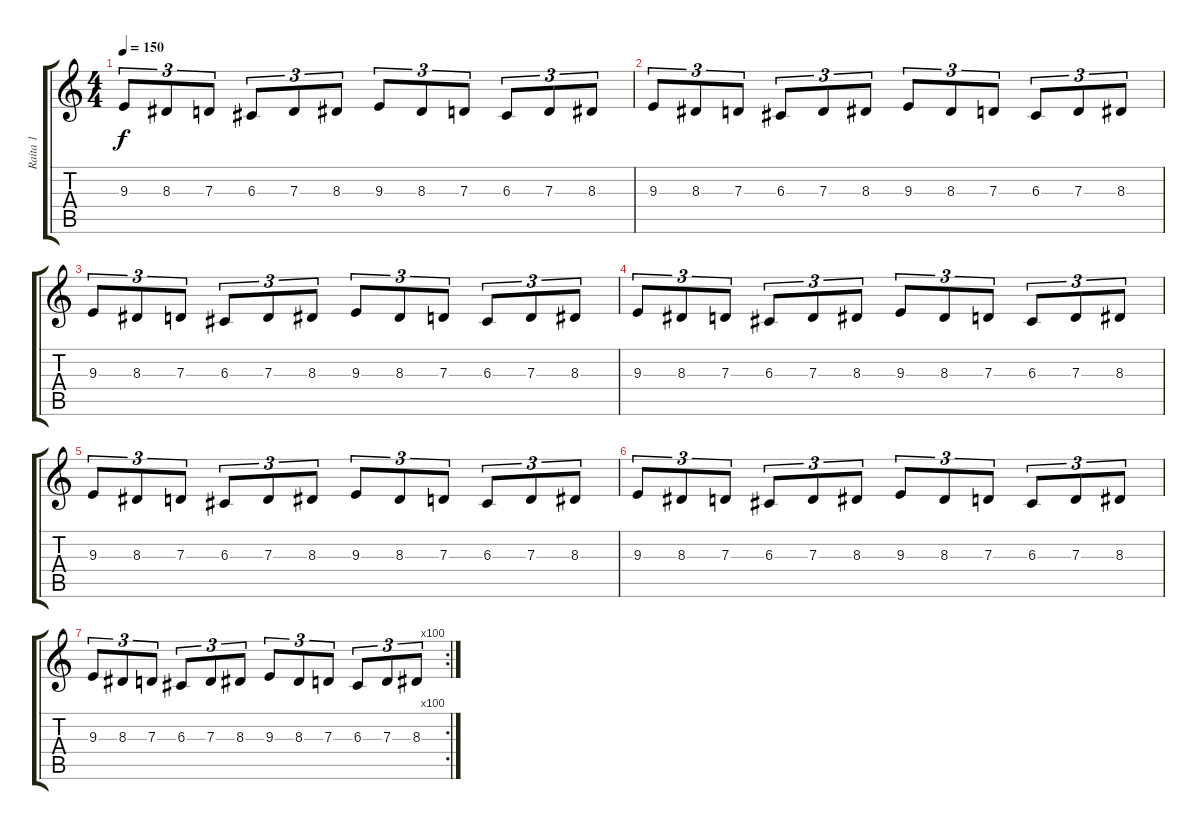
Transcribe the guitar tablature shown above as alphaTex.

\track ("Raita 1" "Raita 1") {instrument lead1square}
\staff {score tabs}
\tuning (E4 B3 G3 D3 A2 E2) {hide}
\ts (4 4)
\tempo 150
\clef g2
\ks c
9.3.8{tu (3 2) dy f} 8.3.8{tu (3 2)} 7.3.8{tu (3 2)} 6.3.8{tu (3 2)} 7.3.8{tu (3 2)} 8.3.8{tu (3 2)} 9.3.8{tu (3 2)} 8.3.8{tu (3 2)} 7.3.8{tu (3 2)} 6.3.8{tu (3 2)} 7.3.8{tu (3 2)} 8.3.8{tu (3 2)} |
9.3.8{tu (3 2)} 8.3.8{tu (3 2)} 7.3.8{tu (3 2)} 6.3.8{tu (3 2)} 7.3.8{tu (3 2)} 8.3.8{tu (3 2)} 9.3.8{tu (3 2)} 8.3.8{tu (3 2)} 7.3.8{tu (3 2)} 6.3.8{tu (3 2)} 7.3.8{tu (3 2)} 8.3.8{tu (3 2)} |
9.3.8{tu (3 2)} 8.3.8{tu (3 2)} 7.3.8{tu (3 2)} 6.3.8{tu (3 2)} 7.3.8{tu (3 2)} 8.3.8{tu (3 2)} 9.3.8{tu (3 2)} 8.3.8{tu (3 2)} 7.3.8{tu (3 2)} 6.3.8{tu (3 2)} 7.3.8{tu (3 2)} 8.3.8{tu (3 2)} |
9.3.8{tu (3 2)} 8.3.8{tu (3 2)} 7.3.8{tu (3 2)} 6.3.8{tu (3 2)} 7.3.8{tu (3 2)} 8.3.8{tu (3 2)} 9.3.8{tu (3 2)} 8.3.8{tu (3 2)} 7.3.8{tu (3 2)} 6.3.8{tu (3 2)} 7.3.8{tu (3 2)} 8.3.8{tu (3 2)} |
9.3.8{tu (3 2)} 8.3.8{tu (3 2)} 7.3.8{tu (3 2)} 6.3.8{tu (3 2)} 7.3.8{tu (3 2)} 8.3.8{tu (3 2)} 9.3.8{tu (3 2)} 8.3.8{tu (3 2)} 7.3.8{tu (3 2)} 6.3.8{tu (3 2)} 7.3.8{tu (3 2)} 8.3.8{tu (3 2)} |
9.3.8{tu (3 2)} 8.3.8{tu (3 2)} 7.3.8{tu (3 2)} 6.3.8{tu (3 2)} 7.3.8{tu (3 2)} 8.3.8{tu (3 2)} 9.3.8{tu (3 2)} 8.3.8{tu (3 2)} 7.3.8{tu (3 2)} 6.3.8{tu (3 2)} 7.3.8{tu (3 2)} 8.3.8{tu (3 2)} |
\rc 100
9.3.8{tu (3 2)} 8.3.8{tu (3 2)} 7.3.8{tu (3 2)} 6.3.8{tu (3 2)} 7.3.8{tu (3 2)} 8.3.8{tu (3 2)} 9.3.8{tu (3 2)} 8.3.8{tu (3 2)} 7.3.8{tu (3 2)} 6.3.8{tu (3 2)} 7.3.8{tu (3 2)} 8.3.8{tu (3 2)}
